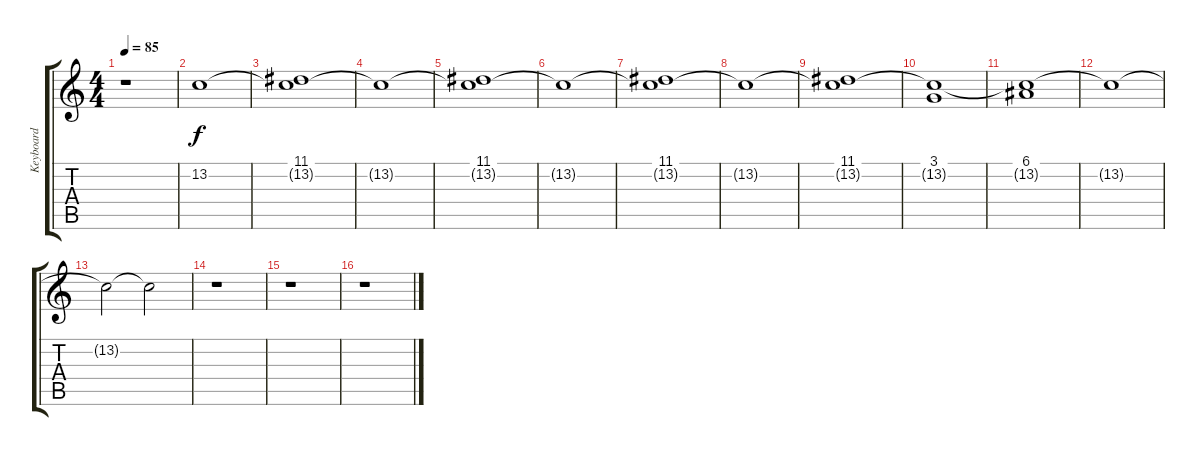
\track ("Keyboard" "Keyboard") {instrument stringensemble2}
\staff {score tabs}
\tuning (E4 B3 G3 D3 A2 E2) {hide}
\ts (4 4)
\tempo 85
\clef g2
\ks c
r.1{dy f instrument stringensemble2} |
13.2.1 |
(11.1 13.2{t}).1 |
13.2{t}.1 |
(11.1 13.2{t}).1 |
13.2{t}.1 |
(11.1 13.2{t}).1 |
13.2{t}.1 |
(11.1 13.2{t}).1 |
(3.1 13.2{t}).1 |
(6.1 13.2{t}).1 |
13.2{t}.1 |
13.2{t}.2 13.2{t}.2{volume 3} |
r.1 |
r.1 |
r.1
